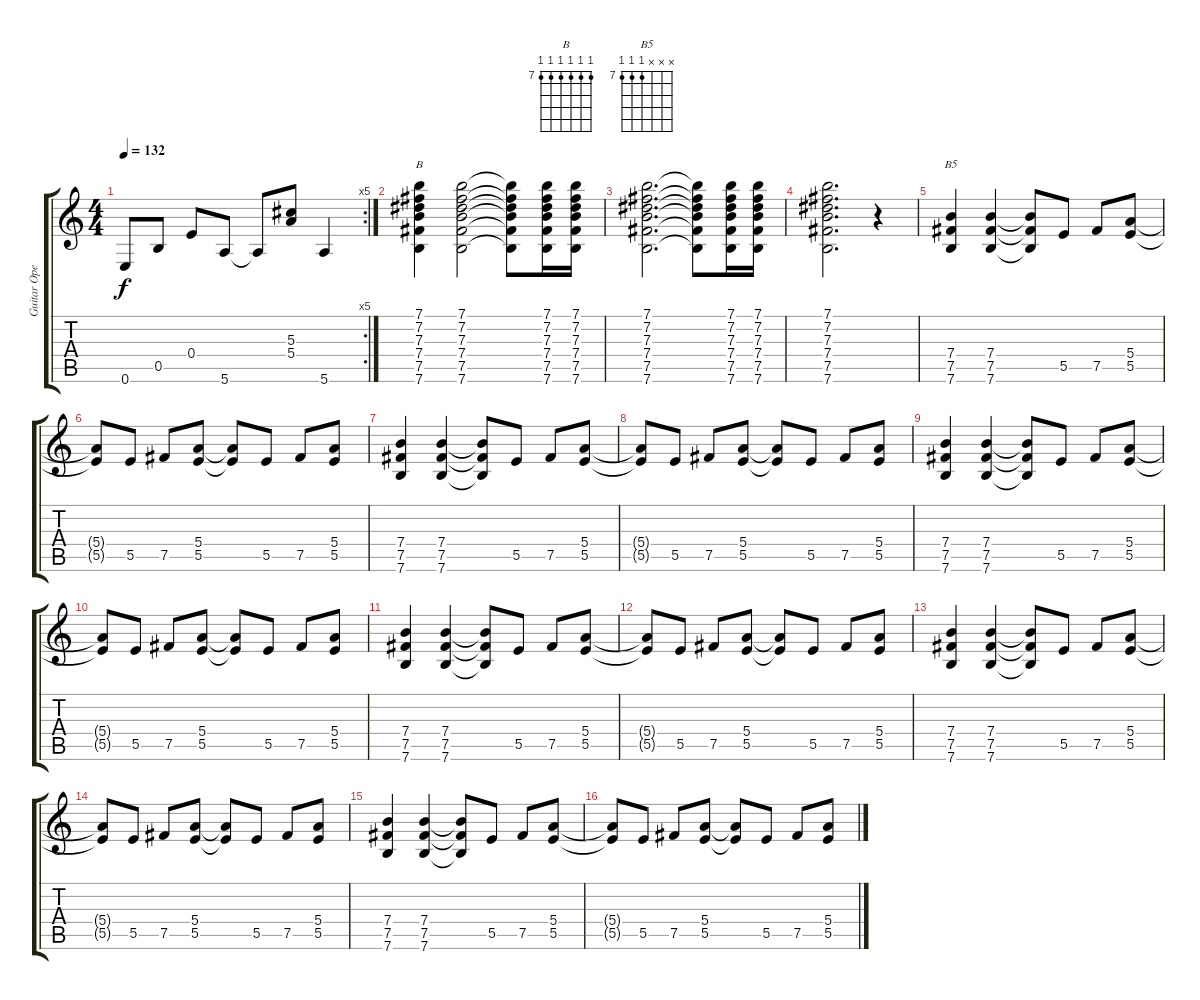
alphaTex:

\track ("Guitar Open E" "Guitar Ope") {instrument distortionguitar}
\staff {score tabs}
\tuning (E4 B3 Ab3 E3 B2 E2) {hide}
\chord ("B" 7 7 7 7 7 7) {firstfret 7}
\chord ("B5" x x x 7 7 7) {firstfret 7}
\rc 5
\ts (4 4)
\tempo 132
\clef g2
\ks c
0.6.8{dy f} 0.5.8 0.4.8 5.6.8 5.6{t}.8 (5.3 5.4).8 5.6.4 |
(7.1 7.2 7.3 7.4 7.5 7.6).4{ch "B"} (7.1 7.2 7.3 7.4 7.5 7.6).2 (7.1{t} 7.2{t} 7.3{t} 7.4{t} 7.5{t} 7.6{t}).8 (7.1 7.2 7.3 7.4 7.5 7.6).16 (7.1 7.2 7.3 7.4 7.5 7.6).16 |
(7.1 7.2 7.3 7.4 7.5 7.6).2{d} (7.1{t} 7.2{t} 7.3{t} 7.4{t} 7.5{t} 7.6{t}).8 (7.1 7.2 7.3 7.4 7.5 7.6).16 (7.1 7.2 7.3 7.4 7.5 7.6).16 |
(7.1 7.2 7.3 7.4 7.5 7.6).2{d} r.4 |
(7.4 7.5 7.6).4{ch "B5"} (7.4 7.5 7.6).4 (7.4{t} 7.5{t} 7.6{t}).8 5.5.8 7.5.8 (5.4 5.5).8 |
(5.4{t} 5.5{t}).8 5.5.8 7.5.8 (5.4 5.5).8 (5.4{t} 5.5{t}).8 5.5.8 7.5.8 (5.4 5.5).8 |
(7.4 7.5 7.6).4 (7.4 7.5 7.6).4 (7.4{t} 7.5{t} 7.6{t}).8 5.5.8 7.5.8 (5.4 5.5).8 |
(5.4{t} 5.5{t}).8 5.5.8 7.5.8 (5.4 5.5).8 (5.4{t} 5.5{t}).8 5.5.8 7.5.8 (5.4 5.5).8 |
(7.4 7.5 7.6).4 (7.4 7.5 7.6).4 (7.4{t} 7.5{t} 7.6{t}).8 5.5.8 7.5.8 (5.4 5.5).8 |
(5.4{t} 5.5{t}).8 5.5.8 7.5.8 (5.4 5.5).8 (5.4{t} 5.5{t}).8 5.5.8 7.5.8 (5.4 5.5).8 |
(7.4 7.5 7.6).4 (7.4 7.5 7.6).4 (7.4{t} 7.5{t} 7.6{t}).8 5.5.8 7.5.8 (5.4 5.5).8 |
(5.4{t} 5.5{t}).8 5.5.8 7.5.8 (5.4 5.5).8 (5.4{t} 5.5{t}).8 5.5.8 7.5.8 (5.4 5.5).8 |
(7.4 7.5 7.6).4 (7.4 7.5 7.6).4 (7.4{t} 7.5{t} 7.6{t}).8 5.5.8 7.5.8 (5.4 5.5).8 |
(5.4{t} 5.5{t}).8 5.5.8 7.5.8 (5.4 5.5).8 (5.4{t} 5.5{t}).8 5.5.8 7.5.8 (5.4 5.5).8 |
(7.4 7.5 7.6).4 (7.4 7.5 7.6).4 (7.4{t} 7.5{t} 7.6{t}).8 5.5.8 7.5.8 (5.4 5.5).8 |
(5.4{t} 5.5{t}).8 5.5.8 7.5.8 (5.4 5.5).8 (5.4{t} 5.5{t}).8 5.5.8 7.5.8 (5.4 5.5).8
